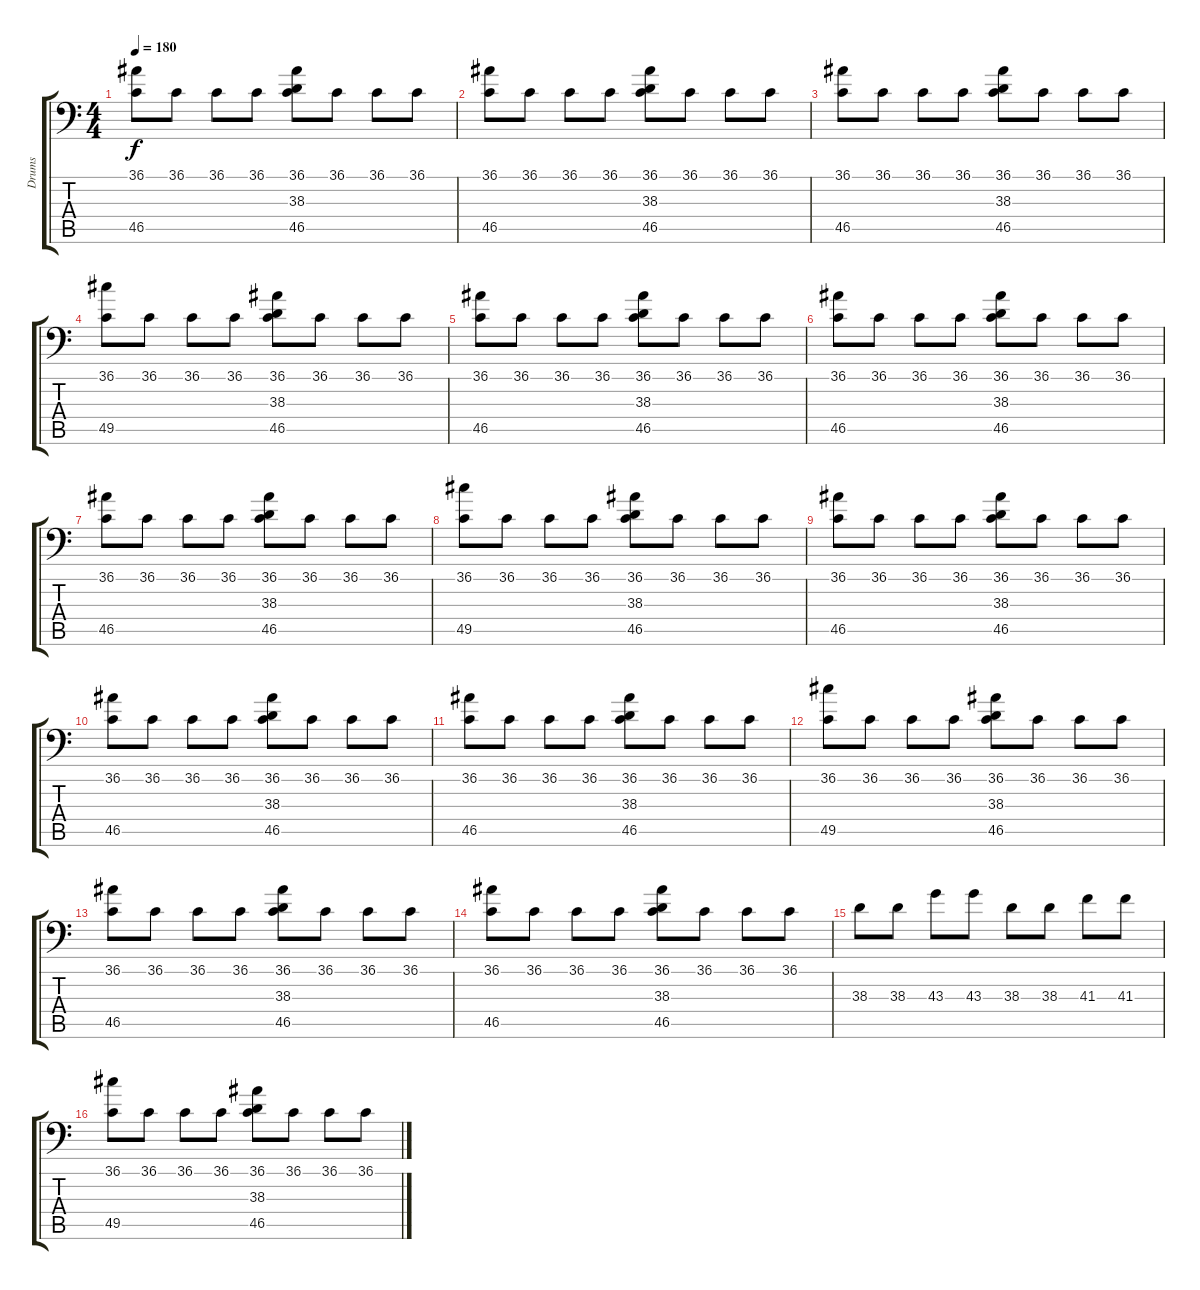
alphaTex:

\track ("Drums" "Drums") {instrument acousticgrandpiano}
\staff {score tabs}
\tuning (C-1 C-1 C-1 C-1 C-1 C-1) {hide}
\ts (4 4)
\tempo 180
\clef f4
\ks c
(36.1 46.5).8{dy f} 36.1.8 36.1.8 36.1.8 (36.1 38.3 46.5).8 36.1.8 36.1.8 36.1.8 |
(36.1 46.5).8 36.1.8 36.1.8 36.1.8 (36.1 38.3 46.5).8 36.1.8 36.1.8 36.1.8 |
(36.1 46.5).8 36.1.8 36.1.8 36.1.8 (36.1 38.3 46.5).8 36.1.8 36.1.8 36.1.8 |
(36.1 49.5).8 36.1.8 36.1.8 36.1.8 (36.1 38.3 46.5).8 36.1.8 36.1.8 36.1.8 |
(36.1 46.5).8 36.1.8 36.1.8 36.1.8 (36.1 38.3 46.5).8 36.1.8 36.1.8 36.1.8 |
(36.1 46.5).8 36.1.8 36.1.8 36.1.8 (36.1 38.3 46.5).8 36.1.8 36.1.8 36.1.8 |
(36.1 46.5).8 36.1.8 36.1.8 36.1.8 (36.1 38.3 46.5).8 36.1.8 36.1.8 36.1.8 |
(36.1 49.5).8 36.1.8 36.1.8 36.1.8 (36.1 38.3 46.5).8 36.1.8 36.1.8 36.1.8 |
(36.1 46.5).8 36.1.8 36.1.8 36.1.8 (36.1 38.3 46.5).8 36.1.8 36.1.8 36.1.8 |
(36.1 46.5).8 36.1.8 36.1.8 36.1.8 (36.1 38.3 46.5).8 36.1.8 36.1.8 36.1.8 |
(36.1 46.5).8 36.1.8 36.1.8 36.1.8 (36.1 38.3 46.5).8 36.1.8 36.1.8 36.1.8 |
(36.1 49.5).8 36.1.8 36.1.8 36.1.8 (36.1 38.3 46.5).8 36.1.8 36.1.8 36.1.8 |
(36.1 46.5).8 36.1.8 36.1.8 36.1.8 (36.1 38.3 46.5).8 36.1.8 36.1.8 36.1.8 |
(36.1 46.5).8 36.1.8 36.1.8 36.1.8 (36.1 38.3 46.5).8 36.1.8 36.1.8 36.1.8 |
38.3.8 38.3.8 43.3.8 43.3.8 38.3.8 38.3.8 41.3.8 41.3.8 |
(36.1 49.5).8 36.1.8 36.1.8 36.1.8 (36.1 38.3 46.5).8 36.1.8 36.1.8 36.1.8
